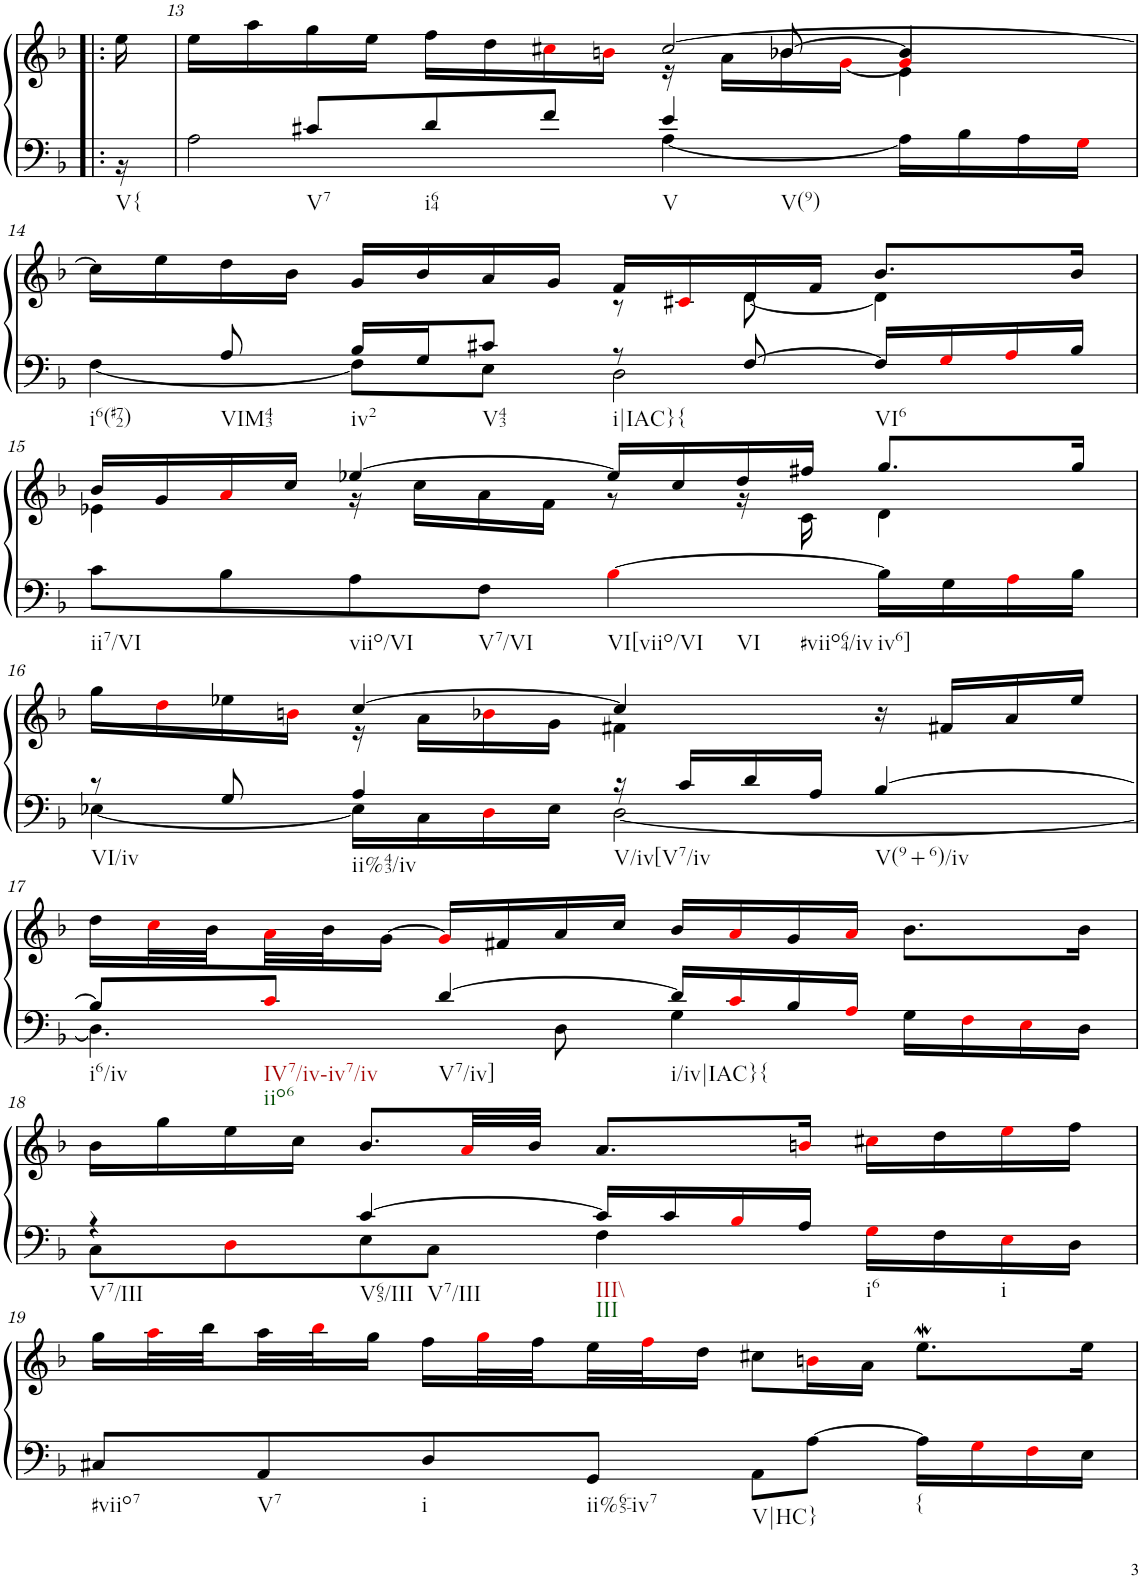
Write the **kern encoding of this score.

**kern	**kern
*part1	*part1
*staff2	*staff1
*I"Klavier linke Hand	*
!!LO:PB:g=z
*clefF4	*clefG2
*k[b-]	*k[b-]
*M4/4	*M4/4
=12X1!|:	=12X1!|:
*^	*
!LO:TX:b:t=V{	!	!
16ryy	16r	16ee\
=13	=13	=13
*	*	*^
*	*	*	*^
*	*	*	*	*^
8ryy	2A\	16ee\LL	2ryy	2.ryy	8ryy
.	.	16aa\	.	.	.
*	*	*	*	*v	*v
!LO:TX:b:t=V7	!	!	!	!
8c#X/L	.	16gg\	.	.
.	.	16ee\JJ	.	.
!LO:TX:b:t=i64	!	!	!	!
8d/	.	16ff\LL	.	.
.	.	16dd\	.	.
8f/J	.	16cc#Xi\	.	.
.	.	16bni\JJ	.	.
!LO:TX:b:t=V	!	!	!	!
!LO:TX:b:t=V(9)	!	!	!	!
4e/	[4A\	[2cc#/	16r	.
.	.	.	16a\LL	.
*	*	*	*	*^
.	.	.	16b-X\	.	[8b-/
.	.	.	[16gi\JJ	.	.
4ryy	16A\LL]	.	4gi/]	4e\	4b-/]
.	16B-\	.	.	.	.
.	16A\	.	.	.	.
.	16Gi\JJ	.	.	.	.
*	*	*	*v	*v	*v
!!LO:LB:g=z
=14	=14	=14	=14
!LO:TX:b:t=i6(#72)	!	!	!
8ryy	[4F\	16cc#\LL]	2ryy
.	.	16ee\	.
!LO:TX:b:t=VIM43	!	!	!
8A/	.	16dd\	.
.	.	16b-\JJ	.
!LO:TX:b:t=iv2	!	!	!
16B-/LL	8F\L]	16g/LL	.
16G/J	.	16b-/	.
!LO:TX:b:t=V43	!	!	!
8c#X/J	8E\J	16a/	.
.	.	16g/JJ	.
!LO:TX:b:t=i|IAC}{	!	!	!
8r	2D\	16f/LL	8r
.	.	16c#Xi/	.
[8F/	.	16d/	[8d\
.	.	16f/JJ	.
!LO:TX:b:t=VI6	!	!	!
16F/LL]	.	8.b-/L	4d\]
16Gi/	.	.	.
16Ai/	.	.	.
16B-/JJ	.	16b-/Jk	.
*v	*v	*	*
!!LO:LB:g=z	!!
=15	=15	=15
!LO:TX:b:t=ii7/VI	!	!
8c\L	16b-/LL	4e-X\
.	16g/	.
8B-\	16ai/	.
.	16cc/JJ	.
!LO:TX:b:t=viio/VI	!	!
8A\	[4ee-X/	16r
.	.	16cc\LL
!LO:TX:b:t=V7/VI	!	!
8F\J	.	16a\
.	.	16f\JJ
!LO:TX:b:t=VI[viio/VI	!	!
!LO:TX:b:t=VI	!	!
!LO:TX:b:t=#viio64/iv	!	!
[4B-i\	16ee-/LL]	8r
.	16cc/	.
.	16dd/	16r
.	16ff#X/JJ	16c\
!LO:TX:b:t=iv6]	!	!
16B-\LL]	8.gg/L	4d\
16G\	.	.
16Ai\	.	.
16B-\JJ	16gg/Jk	.
!!LO:LB:g=z	!!
=16	=16	=16
*^	*	*
!LO:TX:b:t=VI/iv	!	!	!
8r	[4E-X\	16gg\LL	4ryy
.	.	16ddi\	.
8G/	.	16ee-X\	.
.	.	16bni\JJ	.
!LO:TX:b:t=ii%43/iv	!	!	!
4A/	16E-\LL]	[4cc/	16r
.	16C\	.	16a\LL
.	16Di\	.	16b-Xi\
.	16E-\JJ	.	16g\JJ
!LO:TX:b:t=V/iv[V7/iv	!	!	!
16r	[2D\	4cc/]	4f#X\
16c/LL	.	.	.
16d/	.	.	.
16A/JJ	.	.	.
!LO:TX:b:t=V(9+6)/iv	!	!	!
[4B-/	.	16r	4ryy
.	.	16f#X/LL	.
.	.	16a/	.
.	.	16ee-/JJ	.
*	*	*v	*v
!!LO:LB:g=z
=17	=17	=17
!LO:TX:b:t=i6/iv	!	!
8B-/L]	4.D\]	16dd\LL
.	.	32cci\L
.	.	32b-\
!LO:TX:b:t=IV7/iv-iv7/iv	!	!
!LO:TX:b:t=iio6	!	!
8ci/J	.	32ai\
.	.	32b-\J
.	.	[16g\JJ
!LO:TX:b:t=V7/iv]	!	!
[4d/	.	16gi/LL]
.	.	16f#X/
.	8D\	16a/
.	.	16cc/JJ
!LO:TX:b:t=i/iv|IAC}{	!	!
16d/LL]	4G\	16b-/LL
16ci/	.	16ai/
16B-/	.	16g/
16Ai/JJ	.	16ai/JJ
4ryy	16G\LL	8.b-\L
.	16Fi\	.
.	16Ei\	.
.	16D\JJ	16b-\Jk
!!LO:LB:g=z
=18	=18	=18
!LO:TX:b:t=V7/III	!	!
4r	8C\L	16b-\LL
.	.	16gg\
.	8Di\	16ee\
.	.	16cc\JJ
!LO:TX:b:t=V65/III	!	!
!LO:TX:b:t=V7/III	!	!
[4c/	8E\	8.b-/L
.	8C\J	.
.	.	32ai/LL
.	.	32b-/JJJ
!LO:TX:b:t=III\\	!	!
!LO:TX:b:t=III	!	!
16c/LL]	4F\	8.a/L
16c/	.	.
16B-i/	.	.
16A/JJ	.	16bni/Jk
!LO:TX:b:t=i6	!	!
16Gi\LL	4ryy	16cc#Xi\LL
16F\	.	16dd\
!LO:TX:b:t=i	!	!
16Ei\	.	16eei\
16D\JJ	.	16ff\JJ
*v	*v	*
!!LO:LB:g=z
=19	=19
!LO:TX:b:t=#viio7	!
8C#X/L	16gg\LL
.	32aai\L
.	32bb-\
!LO:TX:b:t=V7	!
8AA/	32aa\
.	32bb-i\J
.	16gg\JJ
!LO:TX:b:t=i	!
8D/	16ff\LL
.	32ggi\L
.	32ff\
!LO:TX:b:t=ii%65-iv7	!
8GG/J	32ee\
.	32ffi\J
.	16dd\JJ
!LO:TX:b:t=V|HC}	!
8AA\L	8cc#X\L
[8A\J	16bni\L
.	16a\JJ
!LO:TX:b:t={	!
16A\LL]	8.eeW\L
16Gi\	.
16Fi\	.
16E\JJ	16ee\Jk
=	=
*-	*-
